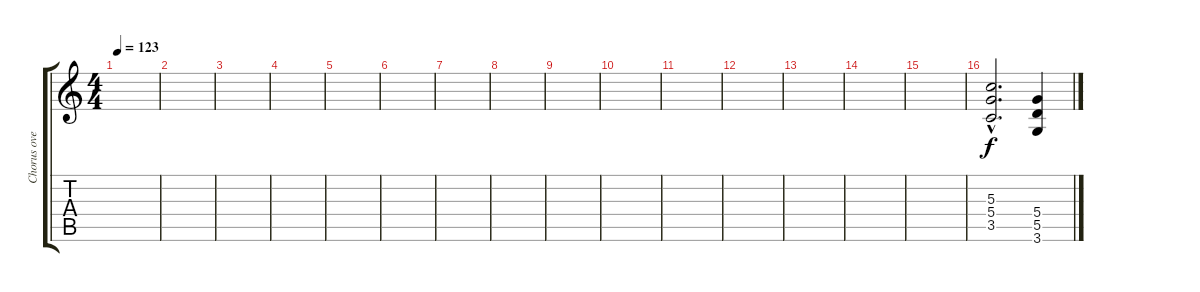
\track ("Chorus overdrive" "Chorus ove") {instrument overdrivenguitar}
\staff {score tabs}
\tuning (E4 B3 G3 D3 A2 E2) {hide}
\ts (4 4)
\tempo 123
\clef g2
\ks c
|
|
|
|
|
|
|
|
|
|
|
|
|
|
|
(5.3{hac} 5.4{hac} 3.5{hac}).2{d} (5.4 5.5 3.6).4
